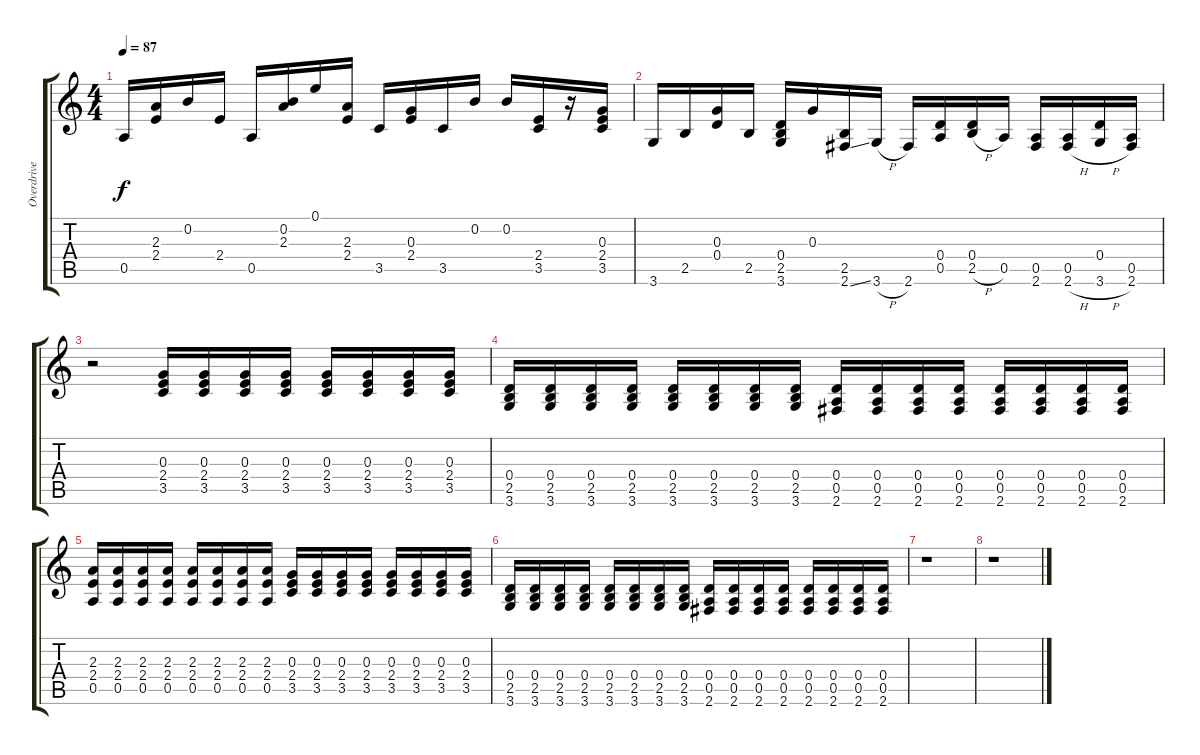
\track ("Overdrive" "Overdrive") {instrument overdrivenguitar}
\staff {score tabs}
\tuning (E4 B3 G3 D3 A2 E2) {hide}
\ts (4 4)
\tempo 87
\clef g2
\ks c
0.5.16{dy f} (2.3 2.4).16 0.2.16 2.4.16 0.5.16 (0.2 2.3).16 0.1.16 (2.3 2.4).16 3.5.16 (0.3 2.4).16 3.5.16 0.2.16 0.2.16 (2.4 3.5).16 r.16 (0.3 2.4 3.5).16 |
3.6.16 2.5.16 (0.3 0.4).16 2.5.16 (0.4 2.5 3.6).16 0.3.16 (2.5 2.6{ss}).16 3.6{h}.16 2.6.16 (0.4 0.5).16 (0.4 2.5{h}).16 0.5.16 (0.5 2.6).16 (0.5 2.6{h}).16 (0.4 3.6{h}).16 (0.5 2.6).16 |
r.2 (0.3 2.4 3.5).16 (0.3 2.4 3.5).16 (0.3 2.4 3.5).16 (0.3 2.4 3.5).16 (0.3 2.4 3.5).16 (0.3 2.4 3.5).16 (0.3 2.4 3.5).16 (0.3 2.4 3.5).16 |
(0.4 2.5 3.6).16 (0.4 2.5 3.6).16 (0.4 2.5 3.6).16 (0.4 2.5 3.6).16 (0.4 2.5 3.6).16 (0.4 2.5 3.6).16 (0.4 2.5 3.6).16 (0.4 2.5 3.6).16 (0.4 0.5 2.6).16 (0.4 0.5 2.6).16 (0.4 0.5 2.6).16 (0.4 0.5 2.6).16 (0.4 0.5 2.6).16 (0.4 0.5 2.6).16 (0.4 0.5 2.6).16 (0.4 0.5 2.6).16 |
(2.3 2.4 0.5).16 (2.3 2.4 0.5).16 (2.3 2.4 0.5).16 (2.3 2.4 0.5).16 (2.3 2.4 0.5).16 (2.3 2.4 0.5).16 (2.3 2.4 0.5).16 (2.3 2.4 0.5).16 (0.3 2.4 3.5).16 (0.3 2.4 3.5).16 (0.3 2.4 3.5).16 (0.3 2.4 3.5).16 (0.3 2.4 3.5).16 (0.3 2.4 3.5).16 (0.3 2.4 3.5).16 (0.3 2.4 3.5).16 |
(0.4 2.5 3.6).16 (0.4 2.5 3.6).16 (0.4 2.5 3.6).16 (0.4 2.5 3.6).16 (0.4 2.5 3.6).16 (0.4 2.5 3.6).16 (0.4 2.5 3.6).16 (0.4 2.5 3.6).16 (0.4 0.5 2.6).16 (0.4 0.5 2.6).16 (0.4 0.5 2.6).16 (0.4 0.5 2.6).16 (0.4 0.5 2.6).16 (0.4 0.5 2.6).16 (0.4 0.5 2.6).16 (0.4 0.5 2.6).16 |
r.1 |
r.1
